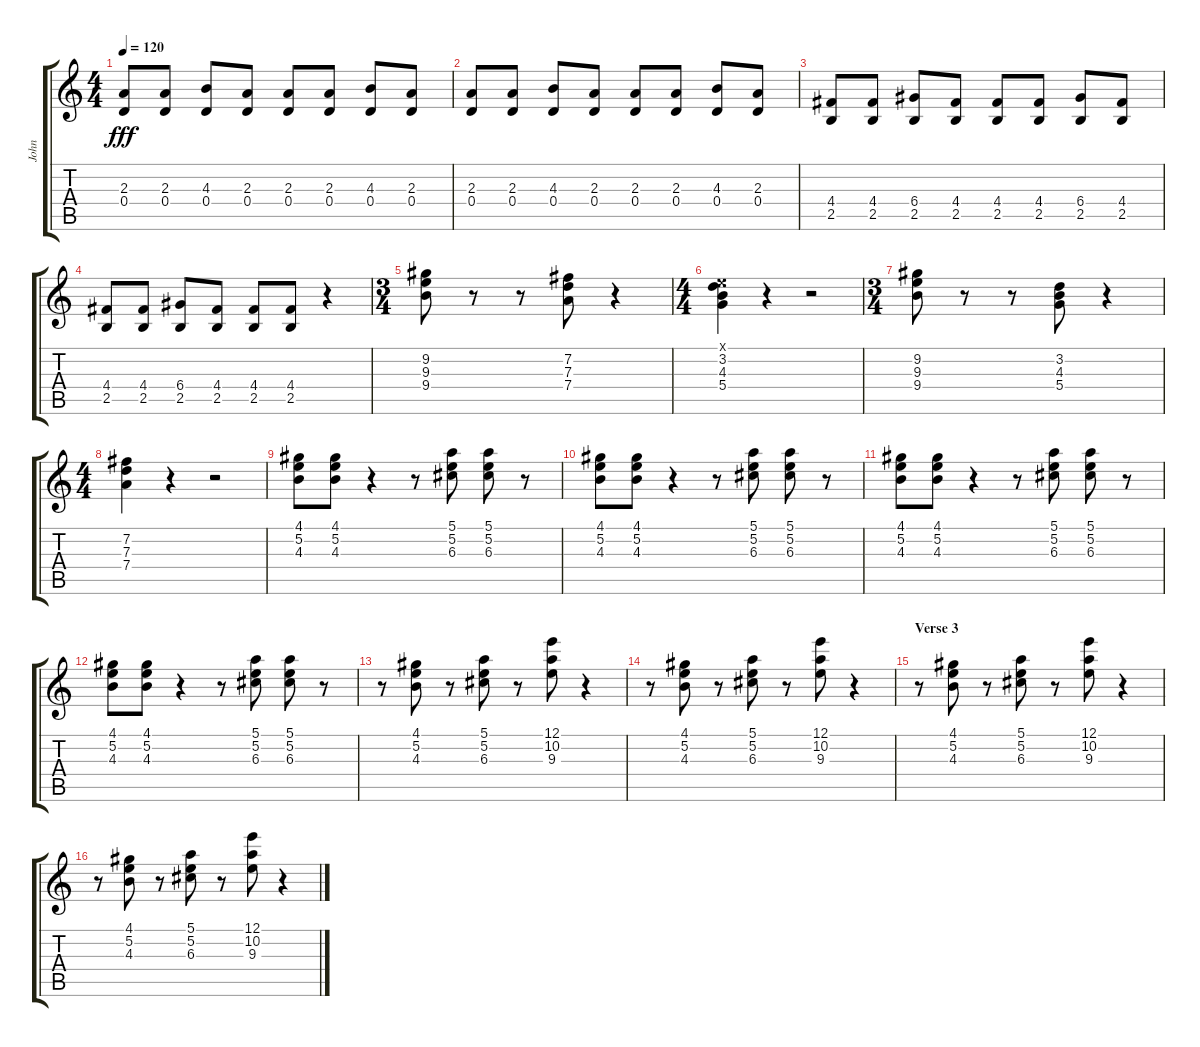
\track ("John" "John") {instrument overdrivenguitar}
\staff {score tabs}
\tuning (E4 B3 G3 D3 A2 E2) {hide}
\ts (4 4)
\tempo 120
\clef g2
\ks c
(2.3 0.4).8{dy fff} (2.3 0.4).8 (4.3 0.4).8 (2.3 0.4).8 (2.3 0.4).8 (2.3 0.4).8 (4.3 0.4).8 (2.3 0.4).8 |
(2.3 0.4).8 (2.3 0.4).8 (4.3 0.4).8 (2.3 0.4).8 (2.3 0.4).8 (2.3 0.4).8 (4.3 0.4).8 (2.3 0.4).8 |
(4.4 2.5).8 (4.4 2.5).8 (6.4 2.5).8 (4.4 2.5).8 (4.4 2.5).8 (4.4 2.5).8 (6.4 2.5).8 (4.4 2.5).8 |
(4.4 2.5).8 (4.4 2.5).8 (6.4 2.5).8 (4.4 2.5).8 (4.4 2.5).8 (4.4 2.5).8 r.4 |
\ts (3 4)
(9.2 9.3 9.4).8{volume 11 instrument overdrivenguitar} r.8 r.8 (7.2 7.3 7.4).8 r.4 |
\ts (4 4)
(0.1{x} 3.2 4.3 5.4).4 r.4 r.2 |
\ts (3 4)
(9.2 9.3 9.4).8 r.8 r.8 (3.2 4.3 5.4).8 r.4 |
\ts (4 4)
(7.2 7.3 7.4).4 r.4 r.2 |
(4.1 5.2 4.3).8 (4.1 5.2 4.3).8 r.4 r.8 (5.1 5.2 6.3).8 (5.1 5.2 6.3).8 r.8 |
(4.1 5.2 4.3).8 (4.1 5.2 4.3).8 r.4 r.8 (5.1 5.2 6.3).8 (5.1 5.2 6.3).8 r.8 |
(4.1 5.2 4.3).8 (4.1 5.2 4.3).8 r.4 r.8 (5.1 5.2 6.3).8 (5.1 5.2 6.3).8 r.8 |
(4.1 5.2 4.3).8 (4.1 5.2 4.3).8 r.4 r.8 (5.1 5.2 6.3).8 (5.1 5.2 6.3).8 r.8 |
r.8 (4.1 5.2 4.3).8 r.8 (5.1 5.2 6.3).8 r.8 (12.1 10.2 9.3).8 r.4 |
r.8 (4.1 5.2 4.3).8 r.8 (5.1 5.2 6.3).8 r.8 (12.1 10.2 9.3).8 r.4 |
\section ("" "Verse 3")
r.8 (4.1 5.2 4.3).8 r.8 (5.1 5.2 6.3).8 r.8 (12.1 10.2 9.3).8 r.4 |
r.8 (4.1 5.2 4.3).8 r.8 (5.1 5.2 6.3).8 r.8 (12.1 10.2 9.3).8 r.4
